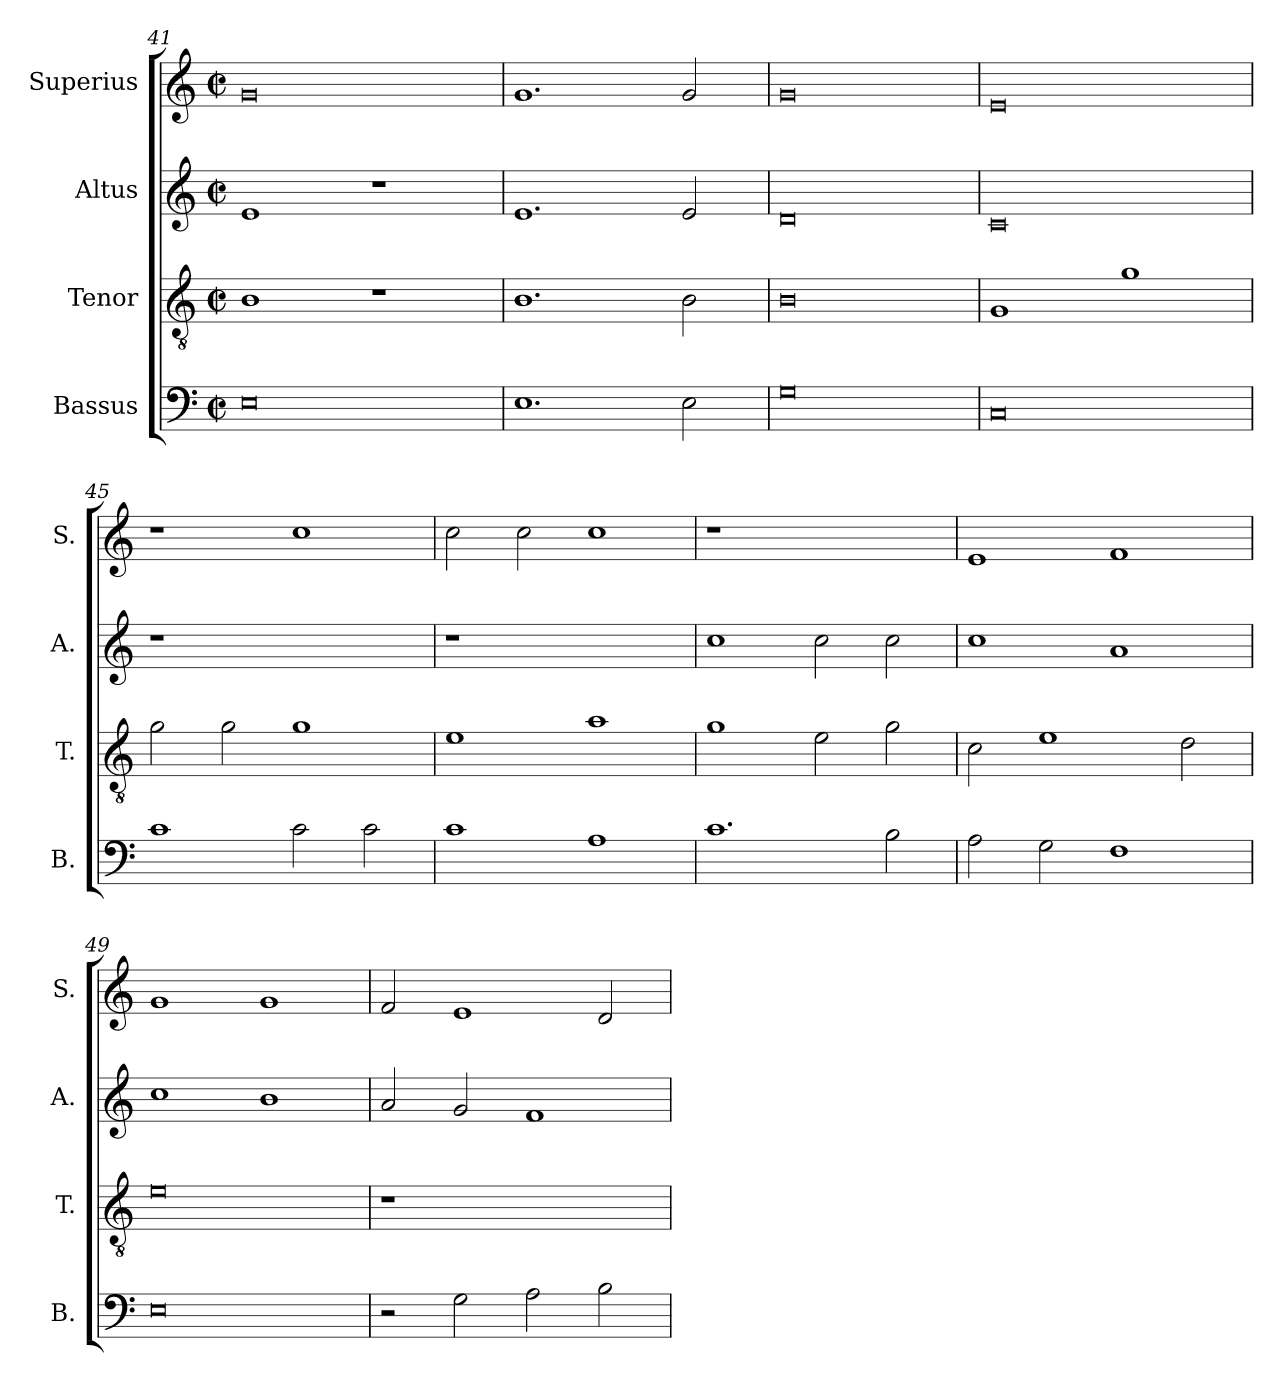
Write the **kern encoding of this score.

**kern	**kern	**kern	**kern
*part4	*part3	*part2	*part1
*staff4	*staff3	*staff2	*staff1
*I"Bassus	*I"Tenor	*I"Altus	*I"Superius
*I'B.	*I'T.	*I'A.	*I'S.
*clefF4	*clefGv2	*clefG2	*clefG2
*	*ITrd7c12	*	*
*k[]	*k[]	*k[]	*k[]
*C:	*C:	*C:	*C:
*M2/2	*M2/2	*M2/2	*M2/2
*met(c|)	*met(c|)	*met(c|)	*met(c|)
=41	=41	=41	=41
0Ei	1BBi	1ei	0gi
.	1r	1r	.
=42	=42	=42	=42
1.Ei	1.BBi	1.ei	1.gi
2Ei\	2BBi\	2ei/	2gi/
=43	=43	=43	=43
0Gi	0BBi	0di	0gi
!!LO:LB:g=z
=44	=44	=44	=44
0Ci	1GGi	0ci	0ei
.	1Gi	.	.
=45	=45	=45	=45
!	!	!LO:N:vis=1	!
1ci	2Gi\	1r	1r
.	2Gi\	.	.
2ci\	1Gi	1ryy	1cci
2ci\	.	.	.
=46	=46	=46	=46
!	!	!LO:N:vis=1	!
1ci	1Ei	1r	2cci\
.	.	.	2cci\
1Ai	1Ai	1ryy	1cci
=47	=47	=47	=47
!	!	!	!LO:N:vis=1
1.ci	1Gi	1cci	1r
.	2Ei\	2cci\	1ryy
2Bi\	2Gi\	2cci\	.
=48	=48	=48	=48
2Ai\	2Ci\	1cci	1ei
2Gi\	1Ei	.	.
1Fi	.	1ai	1fi
.	2Di\	.	.
=49	=49	=49	=49
0Ei	0Ei	1cci	1gi
.	.	1bi	1gi
!!LO:PB:g=z
=50	=50	=50	=50
!	!LO:N:vis=1	!	!
2r	1r	2ai/	2fi/
2Gi\	.	2gi/	1ei
2Ai\	1ryy	1fi	.
2Bi\	.	.	2di/
=	=	=	=
*-	*-	*-	*-
